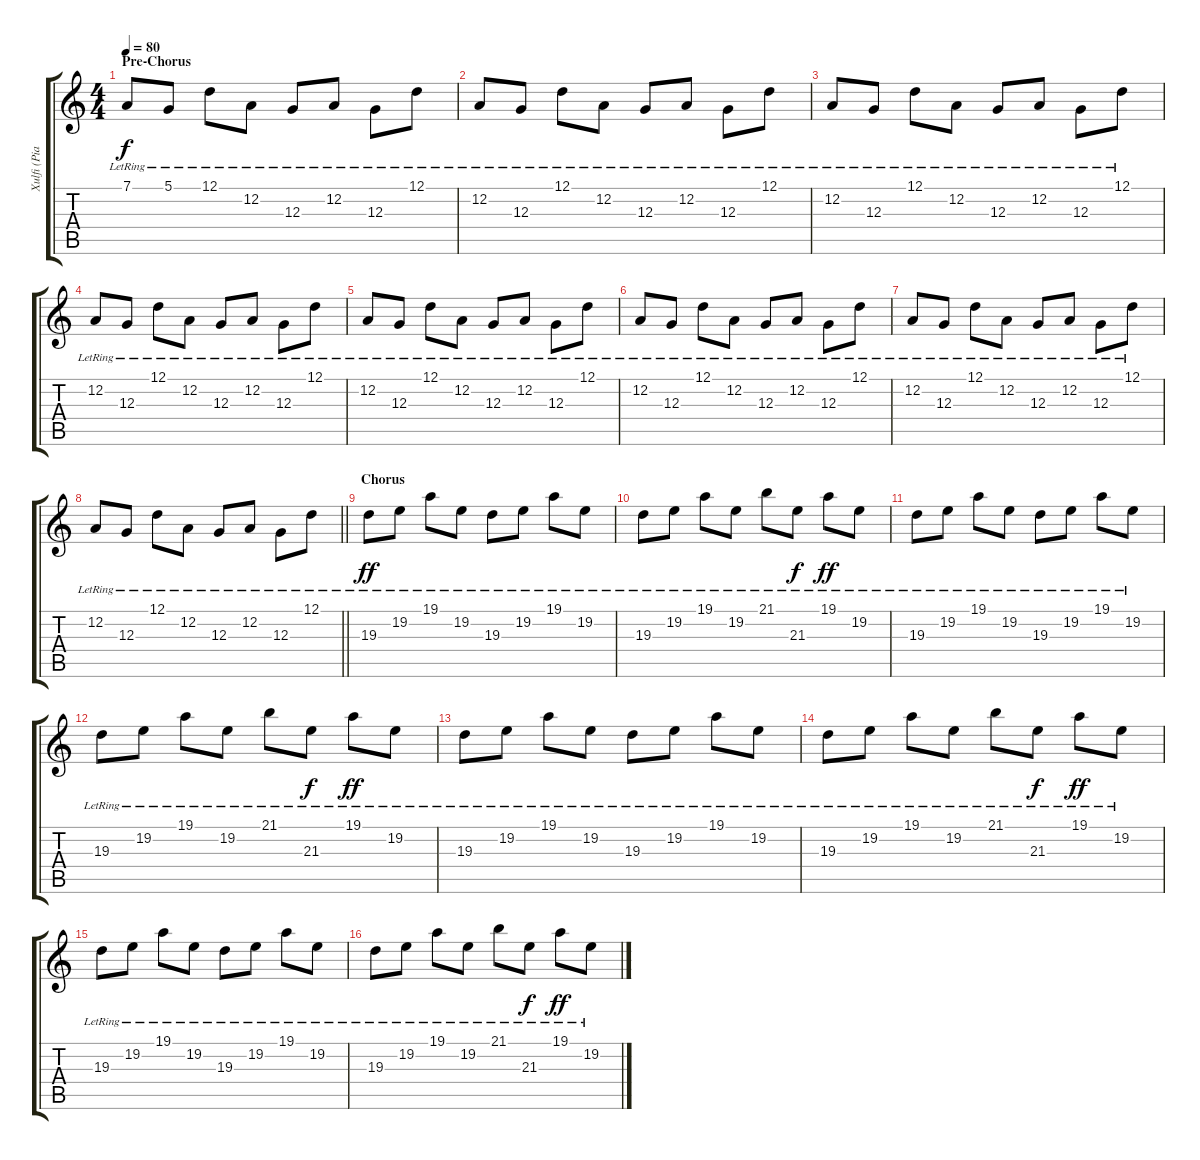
\track ("Xulfi (Piano Treble)" "Xulfi (Pia") {instrument acousticgrandpiano}
\staff {score tabs}
\tuning (D4 A3 G3 D3 A2 D2) {hide}
\ts (4 4)
\section ("" "Pre-Chorus")
\tempo 80
\clef g2
\ks c
7.1{lr}.8{dy f} 5.1{lr}.8 12.1{lr}.8 12.2{lr}.8 12.3{lr}.8 12.2{lr}.8 12.3{lr}.8 12.1{lr}.8 |
12.2{lr}.8 12.3{lr}.8 12.1{lr}.8 12.2{lr}.8 12.3{lr}.8 12.2{lr}.8 12.3{lr}.8 12.1{lr}.8 |
12.2{lr}.8 12.3{lr}.8 12.1{lr}.8 12.2{lr}.8 12.3{lr}.8 12.2{lr}.8 12.3{lr}.8 12.1{lr}.8 |
12.2{lr}.8 12.3{lr}.8 12.1{lr}.8 12.2{lr}.8 12.3{lr}.8 12.2{lr}.8 12.3{lr}.8 12.1{lr}.8 |
12.2{lr}.8 12.3{lr}.8 12.1{lr}.8 12.2{lr}.8 12.3{lr}.8 12.2{lr}.8 12.3{lr}.8 12.1{lr}.8 |
12.2{lr}.8 12.3{lr}.8 12.1{lr}.8 12.2{lr}.8 12.3{lr}.8 12.2{lr}.8 12.3{lr}.8 12.1{lr}.8 |
12.2{lr}.8 12.3{lr}.8 12.1{lr}.8 12.2{lr}.8 12.3{lr}.8 12.2{lr}.8 12.3{lr}.8 12.1{lr}.8 |
\barLineRight lightlight
12.2{lr}.8 12.3{lr}.8 12.1{lr}.8 12.2{lr}.8 12.3{lr}.8 12.2{lr}.8 12.3{lr}.8 12.1{lr}.8 |
\section ("" "Chorus")
19.3{lr}.8{dy ff} 19.2{lr}.8 19.1{lr}.8 19.2{lr}.8 19.3{lr}.8 19.2{lr}.8 19.1{lr}.8 19.2{lr}.8 |
19.3{lr}.8 19.2{lr}.8 19.1{lr}.8 19.2{lr}.8 21.1{lr}.8 21.3{lr}.8{dy f} 19.1{lr}.8{dy ff} 19.2{lr}.8 |
19.3{lr}.8 19.2{lr}.8 19.1{lr}.8 19.2{lr}.8 19.3{lr}.8 19.2{lr}.8 19.1{lr}.8 19.2{lr}.8 |
19.3{lr}.8 19.2{lr}.8 19.1{lr}.8 19.2{lr}.8 21.1{lr}.8 21.3{lr}.8{dy f} 19.1{lr}.8{dy ff} 19.2{lr}.8 |
19.3{lr}.8 19.2{lr}.8 19.1{lr}.8 19.2{lr}.8 19.3{lr}.8 19.2{lr}.8 19.1{lr}.8 19.2{lr}.8 |
19.3{lr}.8 19.2{lr}.8 19.1{lr}.8 19.2{lr}.8 21.1{lr}.8 21.3{lr}.8{dy f} 19.1{lr}.8{dy ff} 19.2{lr}.8 |
19.3{lr}.8 19.2{lr}.8 19.1{lr}.8 19.2{lr}.8 19.3{lr}.8 19.2{lr}.8 19.1{lr}.8 19.2{lr}.8 |
19.3{lr}.8 19.2{lr}.8 19.1{lr}.8 19.2{lr}.8 21.1{lr}.8 21.3{lr}.8{dy f} 19.1{lr}.8{dy ff} 19.2{lr}.8
